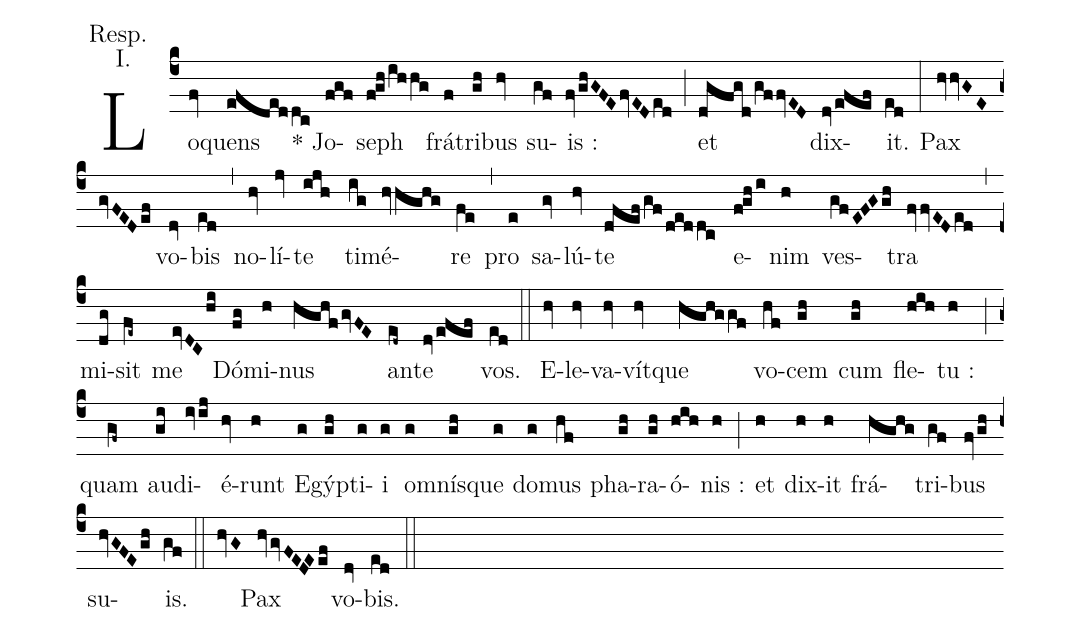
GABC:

annotation: Resp. ;
annotation: I.;
%%
(c4) Lo(fv)quens(efdeddc) * Jo(fgf)seph(fghihhg) frá(f)tri(gh)bus(hv) su(gf)is :(fvghGFEfvEDed) (;)
et(dgfgdgffvED) dix(dvefef)it.(ed) (:)
Pax(hvhvGEgvFEDef) vo(dv)bis(ed) (,)
no(hv)lí(jv)te(ijh) ti(ig)mé(hvhghg)re(fe) (,)
pro(e) sa(gv)lú(hv)te(dfefgfdeddc) e(fghi)nim(h) ves(gfEFGgh)tra(fvfvEDed) (,)
mi(dg)sit(fe~) me(evDChi) Dó(fg)mi(h)nus(hghfgvFE) an(ed~)te(dvefef) vos.(ed) (::)
E(hv)le(hv)va(hv)vít(hv)que(hghggf) vo(hf)cem(gh) cum(gh) fle(hih)tu :(h) (;)
quam(gf~) au(gi)di(ivij)é(hv)runt(h) E(g)gýp(gh)ti(g)i(g) om(g)nís(gh)que(g) do(g)mus(hf) pha(gh)ra(gh)ó(hih)nis :(h) (;)
et(h) dix(h)it(h) frá(hghg)tri(gf)bus(fvgh) su(hvGFEgh)is.(gf) (::)
(hvG) Pax(hvgvFEDEef) vo(dv)bis.(ed) (::)
